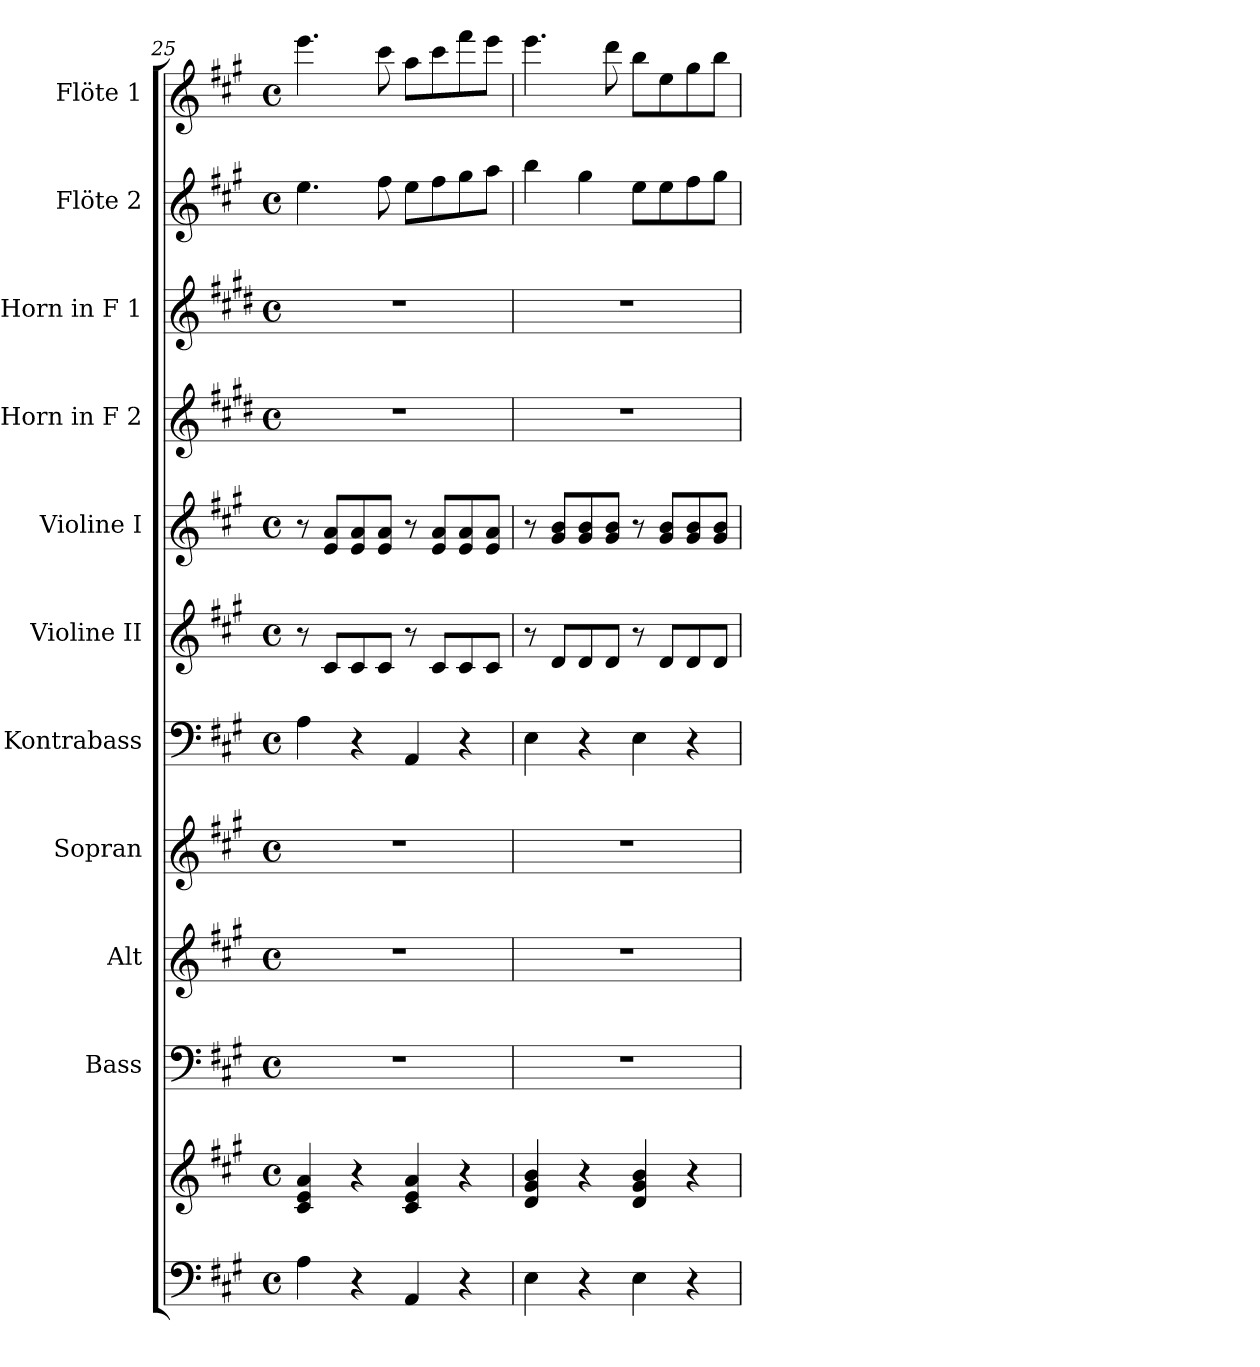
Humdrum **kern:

**kern	**kern	**kern	**kern	**kern	**kern	**kern	**kern	**kern	**kern	**kern	**kern
*part11	*part11	*part10	*part9	*part8	*part7	*part6	*part5	*part4	*part3	*part2	*part1
*staff12	*staff11	*staff10	*staff9	*staff8	*staff7	*staff6	*staff5	*staff4	*staff3	*staff2	*staff1
*	*	*I"Bass	*I"Alt	*I"Sopran	*I"Kontrabass	*I"Violine II	*I"Violine I	*I"Horn in F 2	*I"Horn in F 1	*I"Flöte 2	*I"Flöte 1
*	*	*I'B.	*I'A.	*I'S.	*I'Kb.	*I'Vl. II	*I'Vl. I	*	*	*I'Fl. 2	*I'Fl. 1
*clefF4	*clefG2	*clefF4	*clefG2	*clefG2	*clefF4	*clefG2	*clefG2	*clefG2	*clefG2	*clefG2	*clefG2
*	*	*	*	*	*ITrd7c12	*	*	*ITrd4c7	*ITrd4c7	*	*
*k[f#c#g#]	*k[f#c#g#]	*k[f#c#g#]	*k[f#c#g#]	*k[f#c#g#]	*k[f#c#g#]	*k[f#c#g#]	*k[f#c#g#]	*k[f#c#g#]	*k[f#c#g#]	*k[f#c#g#]	*k[f#c#g#]
*A:	*A:	*A:	*A:	*A:	*A:	*A:	*A:	*A:	*A:	*A:	*A:
*M4/4	*M4/4	*M4/4	*M4/4	*M4/4	*M4/4	*M4/4	*M4/4	*M4/4	*M4/4	*M4/4	*M4/4
*met(c)	*met(c)	*met(c)	*met(c)	*met(c)	*met(c)	*met(c)	*met(c)	*met(c)	*met(c)	*met(c)	*met(c)
=25	=25	=25	=25	=25	=25	=25	=25	=25	=25	=25	=25
4A\	4c#/ 4e/ 4a/	1r	1r	1r	4AA\	8r	8r	1r	1r	4.ee\	4.eee\
.	.	.	.	.	.	8c#/L	8e/ 8a/L	.	.	.	.
4r	4r	.	.	.	4r	8c#/	8e/ 8a/	.	.	.	.
.	.	.	.	.	.	8c#/J	8e/ 8a/J	.	.	8ff#\	8ccc#\
4AA/	4c#/ 4e/ 4a/	.	.	.	4AAA/	8r	8r	.	.	8ee\L	8aa\L
.	.	.	.	.	.	8c#/L	8e/ 8a/L	.	.	8ff#\	8ccc#\
4r	4r	.	.	.	4r	8c#/	8e/ 8a/	.	.	8gg#\	8fff#\
.	.	.	.	.	.	8c#/J	8e/ 8a/J	.	.	8aa\J	8eee\J
=26	=26	=26	=26	=26	=26	=26	=26	=26	=26	=26	=26
4E\	4d/ 4g#/ 4b/	1r	1r	1r	4EE\	8r	8r	1r	1r	4bb\	4.eee\
.	.	.	.	.	.	8d/L	8g#/ 8b/L	.	.	.	.
4r	4r	.	.	.	4r	8d/	8g#/ 8b/	.	.	4gg#\	.
.	.	.	.	.	.	8d/J	8g#/ 8b/J	.	.	.	8ddd\
4E\	4d/ 4g#/ 4b/	.	.	.	4EE\	8r	8r	.	.	8ee\L	8bb\L
.	.	.	.	.	.	8d/L	8g#/ 8b/L	.	.	8ee\	8ee\
4r	4r	.	.	.	4r	8d/	8g#/ 8b/	.	.	8ff#\	8gg#\
.	.	.	.	.	.	8d/J	8g#/ 8b/J	.	.	8gg#\J	8bb\J
=	=	=	=	=	=	=	=	=	=	=	=
*-	*-	*-	*-	*-	*-	*-	*-	*-	*-	*-	*-
